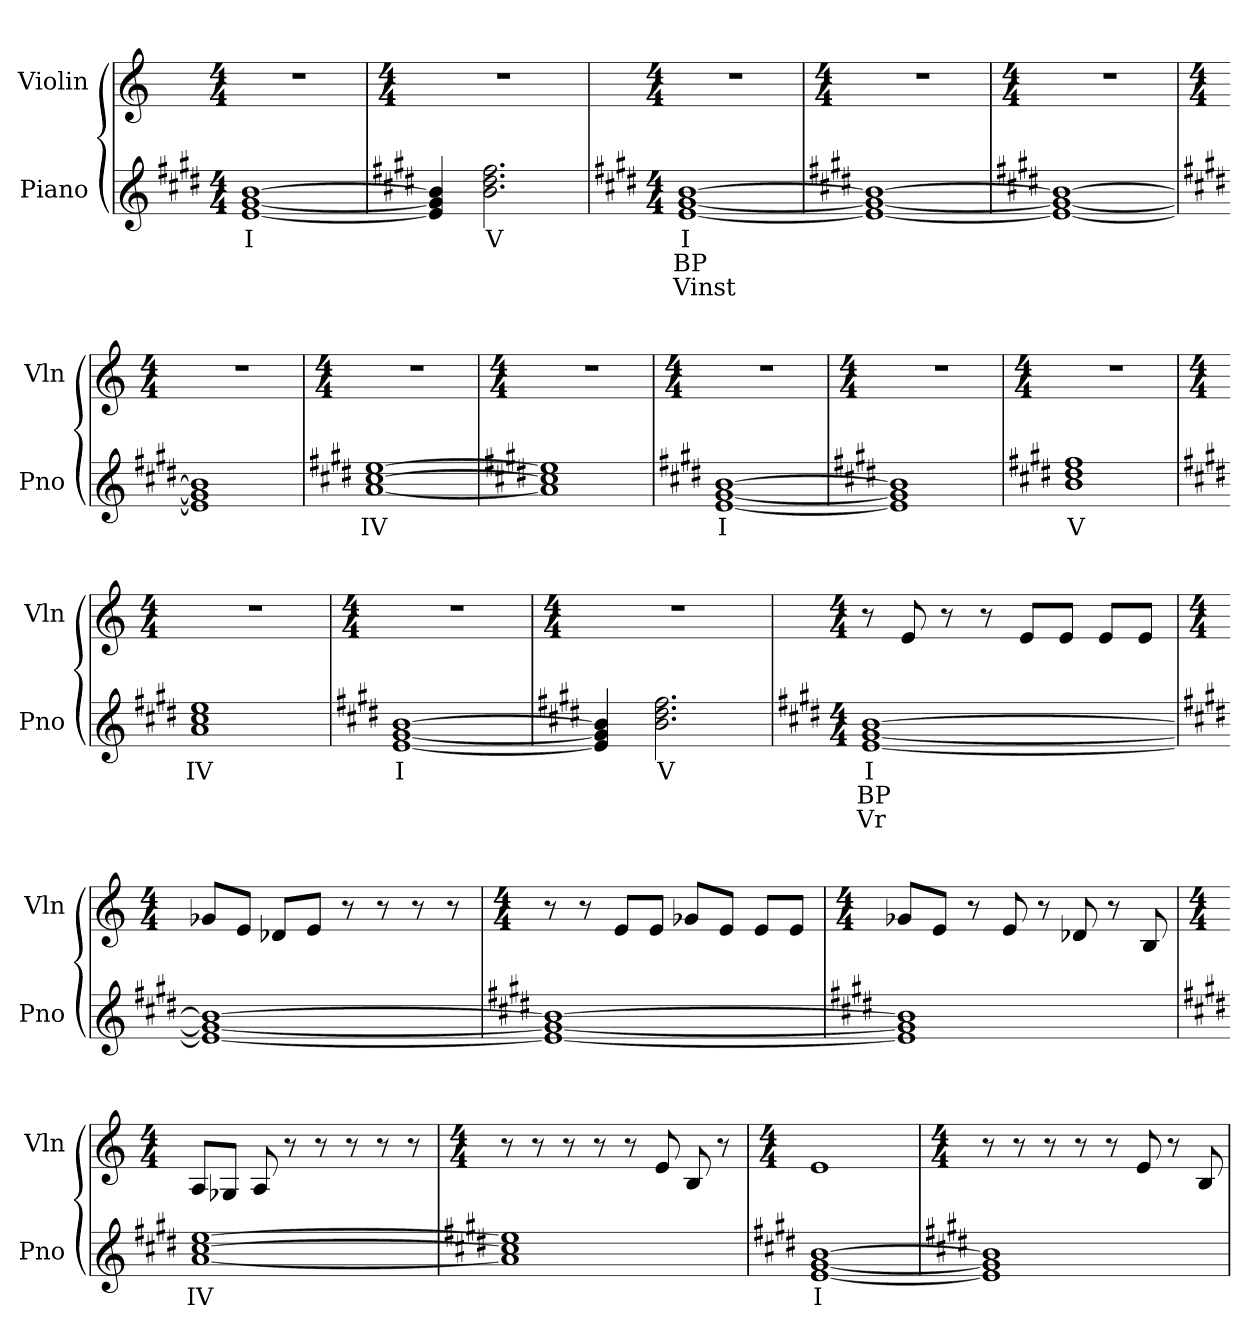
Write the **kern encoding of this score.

**kern	**text	**text	**text	**kern
*part2	*part2	*part2	*part2	*part1
*staff2	*staff2	*staff2	*staff2	*staff1
*I"Piano	*	*	*	*I"Violin
*I'Pno	*	*	*	*I'Vln
*k[f#c#g#d#]	*	*	*	*
*E:	*	*	*	*
*M4/4	*	*	*	*M4/4
=	=	=	=	=
[1e [1g# [1b	I	.	.	1r
=	=	=	=	=
*k[f#c#g#d#]	*	*	*	*
*E:	*	*	*	*
*	*	*	*	*M4/4
4e] 4g#] 4b]	.	.	.	1r
2.b 2.dd# 2.ff#	V	.	.	.
=	=	=	=	=
*k[f#c#g#d#]	*	*	*	*
*E:	*	*	*	*
*M4/4	*	*	*	*M4/4
[1e [1g# [1b	I	BP	Vinst	1r
=	=	=	=	=
*k[f#c#g#d#]	*	*	*	*
*E:	*	*	*	*
*	*	*	*	*M4/4
1e_ 1g#_ 1b_	.	.	.	1r
=	=	=	=	=
*k[f#c#g#d#]	*	*	*	*
*E:	*	*	*	*
*	*	*	*	*M4/4
1e_ 1g#_ 1b_	.	.	.	1r
=	=	=	=	=
*k[f#c#g#d#]	*	*	*	*
*E:	*	*	*	*
*	*	*	*	*M4/4
1e] 1g#] 1b]	.	.	.	1r
=	=	=	=	=
*k[f#c#g#d#]	*	*	*	*
*E:	*	*	*	*
*	*	*	*	*M4/4
[1a [1cc# [1ee	IV	.	.	1r
=	=	=	=	=
*k[f#c#g#d#]	*	*	*	*
*E:	*	*	*	*
*	*	*	*	*M4/4
1a] 1cc#] 1ee]	.	.	.	1r
=	=	=	=	=
*k[f#c#g#d#]	*	*	*	*
*E:	*	*	*	*
*	*	*	*	*M4/4
[1e [1g# [1b	I	.	.	1r
=	=	=	=	=
*k[f#c#g#d#]	*	*	*	*
*E:	*	*	*	*
*	*	*	*	*M4/4
1e] 1g#] 1b]	.	.	.	1r
=	=	=	=	=
*k[f#c#g#d#]	*	*	*	*
*E:	*	*	*	*
*	*	*	*	*M4/4
1b 1dd# 1ff#	V	.	.	1r
=	=	=	=	=
*k[f#c#g#d#]	*	*	*	*
*E:	*	*	*	*
*	*	*	*	*M4/4
1a 1cc# 1ee	IV	.	.	1r
=	=	=	=	=
*k[f#c#g#d#]	*	*	*	*
*E:	*	*	*	*
*	*	*	*	*M4/4
[1e [1g# [1b	I	.	.	1r
=	=	=	=	=
*k[f#c#g#d#]	*	*	*	*
*E:	*	*	*	*
*	*	*	*	*M4/4
4e] 4g#] 4b]	.	.	.	1r
2.b 2.dd# 2.ff#	V	.	.	.
=	=	=	=	=
*k[f#c#g#d#]	*	*	*	*
*E:	*	*	*	*
*M4/4	*	*	*	*M4/4
[1e [1g# [1b	I	BP	Vr	8r
.	.	.	.	8e
.	.	.	.	8r
.	.	.	.	8r
.	.	.	.	8eL
.	.	.	.	8eJ
.	.	.	.	8eL
.	.	.	.	8eJ
=	=	=	=	=
*k[f#c#g#d#]	*	*	*	*
*E:	*	*	*	*
*	*	*	*	*M4/4
1e_ 1g#_ 1b_	.	.	.	8g-XL
.	.	.	.	8eJ
.	.	.	.	8d-XL
.	.	.	.	8eJ
.	.	.	.	8r
.	.	.	.	8r
.	.	.	.	8r
.	.	.	.	8r
=	=	=	=	=
*k[f#c#g#d#]	*	*	*	*
*E:	*	*	*	*
*	*	*	*	*M4/4
1e_ 1g#_ 1b_	.	.	.	8r
.	.	.	.	8r
.	.	.	.	8eL
.	.	.	.	8eJ
.	.	.	.	8g-XL
.	.	.	.	8eJ
.	.	.	.	8eL
.	.	.	.	8eJ
=	=	=	=	=
*k[f#c#g#d#]	*	*	*	*
*E:	*	*	*	*
*	*	*	*	*M4/4
1e] 1g#] 1b]	.	.	.	8g-XL
.	.	.	.	8eJ
.	.	.	.	8r
.	.	.	.	8e
.	.	.	.	8r
.	.	.	.	8d-X
.	.	.	.	8r
.	.	.	.	8B
=	=	=	=	=
*k[f#c#g#d#]	*	*	*	*
*E:	*	*	*	*
*	*	*	*	*M4/4
[1a [1cc# [1ee	IV	.	.	8AL
.	.	.	.	8G-XJ
.	.	.	.	8A
.	.	.	.	8r
.	.	.	.	8r
.	.	.	.	8r
.	.	.	.	8r
.	.	.	.	8r
=	=	=	=	=
*k[f#c#g#d#]	*	*	*	*
*E:	*	*	*	*
*	*	*	*	*M4/4
1a] 1cc#] 1ee]	.	.	.	8r
.	.	.	.	8r
.	.	.	.	8r
.	.	.	.	8r
.	.	.	.	8r
.	.	.	.	8e
.	.	.	.	8B
.	.	.	.	8r
=	=	=	=	=
*k[f#c#g#d#]	*	*	*	*
*E:	*	*	*	*
*	*	*	*	*M4/4
[1e [1g# [1b	I	.	.	1e
=	=	=	=	=
*k[f#c#g#d#]	*	*	*	*
*E:	*	*	*	*
*	*	*	*	*M4/4
1e] 1g#] 1b]	.	.	.	8r
.	.	.	.	8r
.	.	.	.	8r
.	.	.	.	8r
.	.	.	.	8r
.	.	.	.	8e
.	.	.	.	8r
.	.	.	.	8B
=	=	=	=	=
*-	*-	*-	*-	*-
